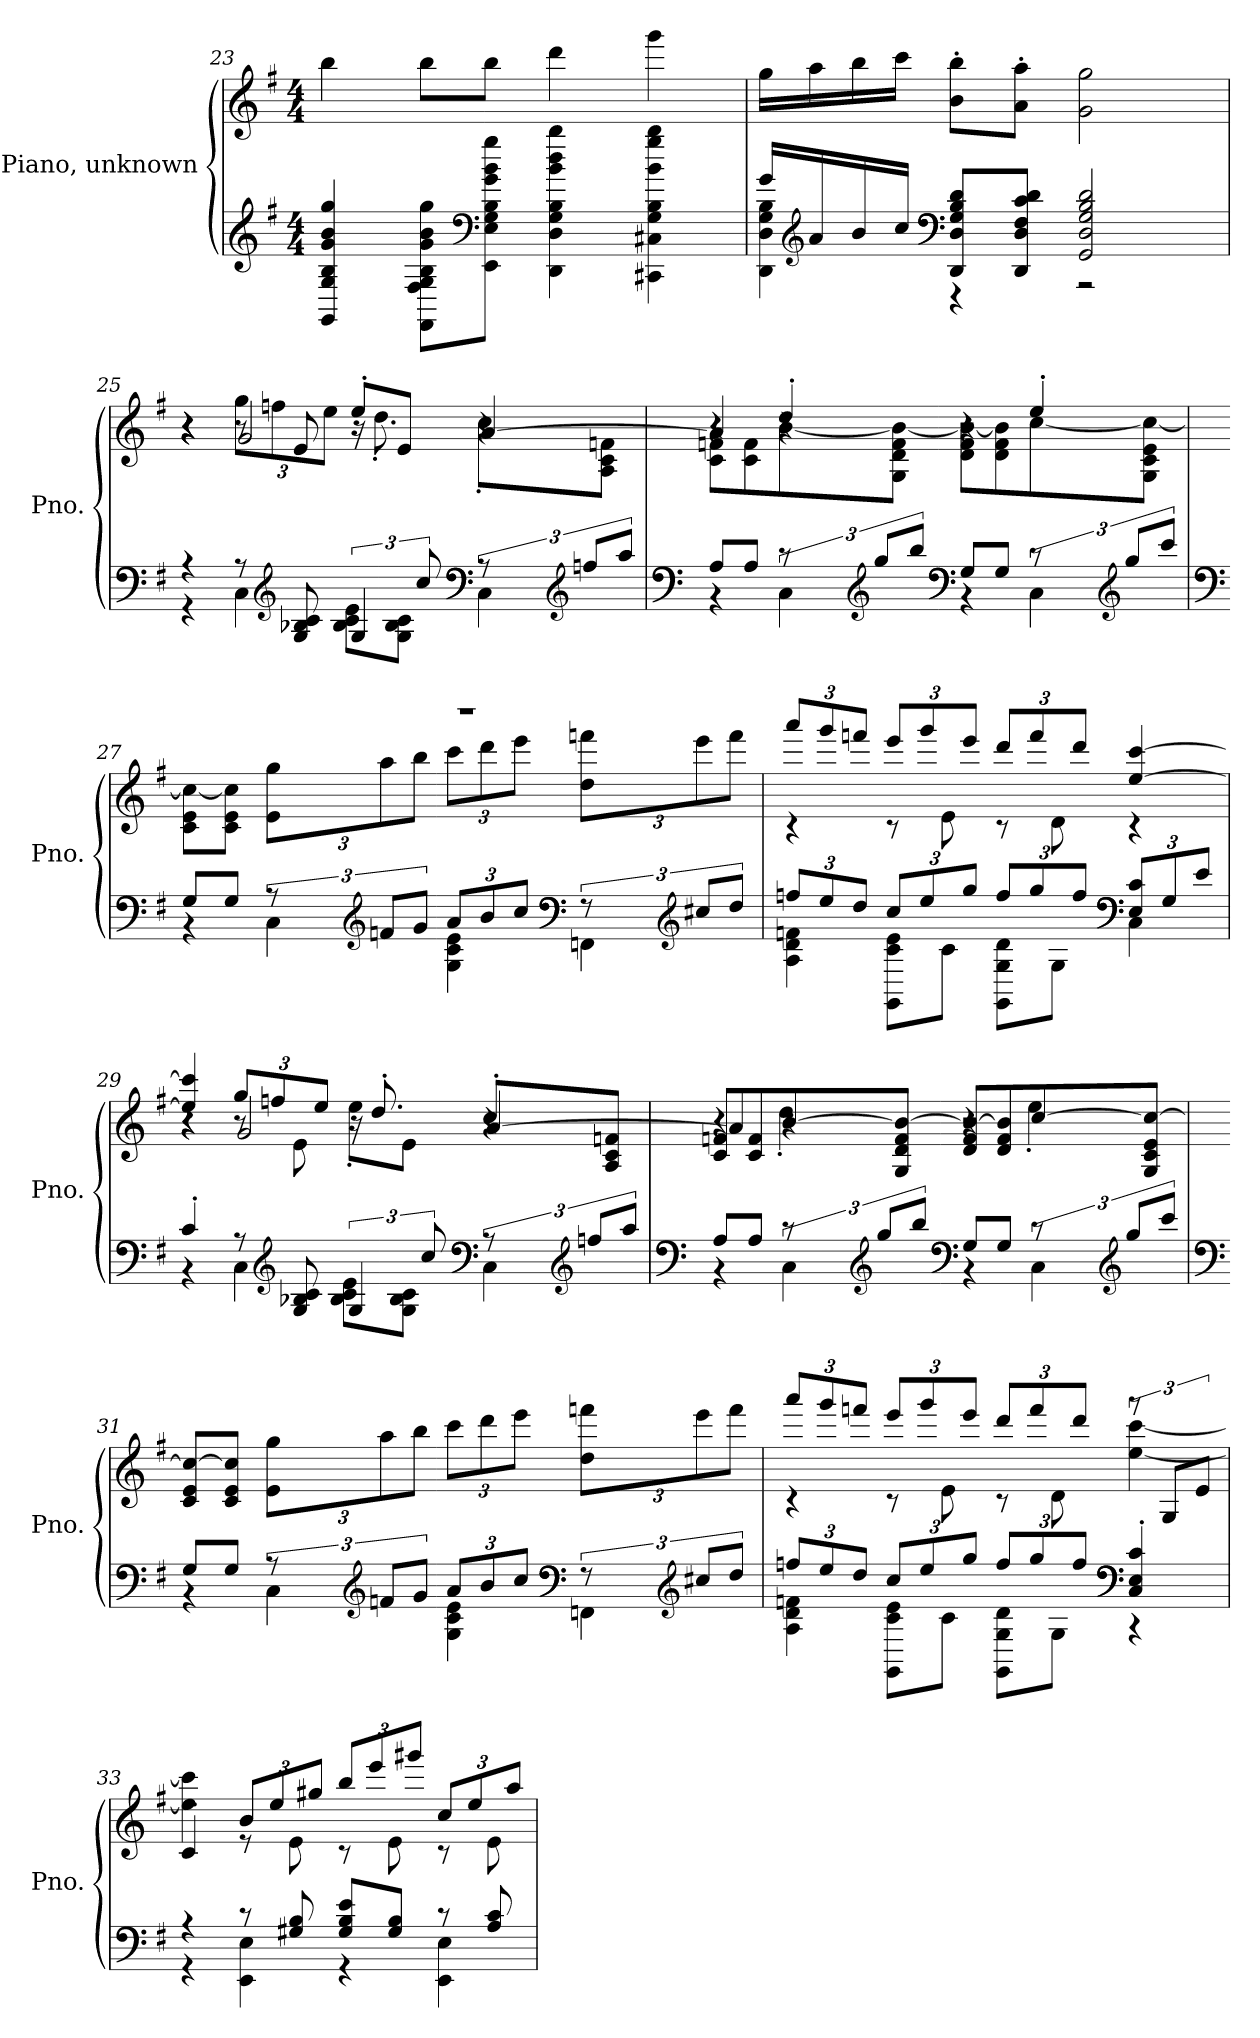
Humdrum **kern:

**kern	**kern
*part1	*part1
*staff2	*staff1
*I"Piano, unknown	*
*I'Pno.	*
!!LO:LB:g=z
*clefG2	*clefG2
*k[f#]	*k[f#]
*M4/4	*M4/4
=23	=23
4GG/ 4G/ 4B/ 4g/ 4b/ 4gg/	4bb\
8FF#\ 8F#\ 8G\ 8B\ 8g\ 8b\ 8gg\L	8bb\L
*clefF4	*
8EE\ 8E\ 8G\ 8B\ 8g\ 8b\ 8gg\J	8bb\J
4DD\ 4D\ 4G\ 4B\ 4b\ 4dd\ 4bb\	4ddd\
4CC#X\ 4C#X\ 4G\ 4B\ 4b\ 4gg\ 4bb\	4ggg\
=24	=24
*^	*
16g/LL	4DD\ 4D\ 4G\ 4B\	16gg\LL
*clefG2	*	*
16a/	.	16aa\
16b/	.	16bb\
16cc/JJ	.	16ccc\JJ
*clefF4	*	*
8DD/ 8D/ 8G/ 8B/ 8d/L	4r	8b\' 8bb\'L
8DD/ 8D/ 8F#/ 8c/ 8d/J	.	8a\' 8aa\'J
2GG/ 2D/ 2G/ 2B/ 2d/	2r	2g\ 2gg\
=25	=25	=25
*	*	*^
*	*	*	*^
4r	4r	4r	4r	4r
*	*	*	*Xbrackettup	*
8r	4C\	8r	12gg\L	2g/
.	.	.	12ffn\	.
*clefG2	*	*	*	*
8G/ 8B-X/ 8c/	.	8e/	.	.
.	.	.	12ee\J	.
6G/	8B-\ 8c\ 8e\L	8ee'/L	16r	.
.	.	.	8.dd'\	.
.	8G\ 8B-\ 8c\J	8e/J	.	.
12cc/	.	.	.	.
*clefF4	*	*	*	*
12r	4C\	4r	8cc'\L	[4a/
*clefG2	*	*	*	*
12ffn/L	.	.	.	.
.	.	.	8A\ 8c\ 8fn\J	.
12aa/J	.	.	.	.
!!LO:LB:g=z	!!	!!
=26	=26	=26	=26	=26
*clefF4	*	*	*	*
8A/L	4r	4r	8c\ 8fn\L	4a/]
8A/J	.	.	8c\ 8f\	.
12r	4C\	4dd'/	[8b\	4r
*clefG2	*	*	*	*
12gg/L	.	.	.	.
.	.	.	8G\ 8d\ 8f\ 8b\_J	.
12bb/J	.	.	.	.
*clefF4	*	*	*	*
8G/L	4r	4r	8d\ 8f\ 8b\_L	2r
8G/J	.	.	8d\ 8f\ 8b\]	.
12r	4C\	4ee'/	[8cc\	.
*clefG2	*	*	*	*
12gg/L	.	.	.	.
.	.	.	8G\ 8c\ 8e\ 8cc\_J	.
12ccc/J	.	.	.	.
*	*	*v	*v	*v
=27	=27	=27
*clefF4	*	*
*	*	*^
8G/L	4r	1r	8c\ 8e\ 8cc\_L
8G/J	.	.	8c\ 8e\ 8cc\]J
12r	4C\	.	12e\ 12gg\L
*clefG2	*	*	*
12fn/L	.	.	12aa\
12g/J	.	.	12bb\J
*Xbrackettup	*	*	*
12a/L	4G\ 4c\ 4e\	.	12ccc\L
12b/	.	.	12ddd\
12cc/J	.	.	12eee\J
*clefF4	*	*	*
*brackettup	*	*	*
12r	4FFn\	.	12dd\ 12fffn\L
*clefG2	*	*	*
12cc#X/L	.	.	12eee\
12dd/J	.	.	12fff\J
!!LO:LB:g=z	!!
=28	=28	=28	=28
*Xbrackettup	*	*	*
12ffn/L	4A\ 4d\ 4fn\	12aaa/L	4r
12ee/	.	12ggg/	.
12dd/J	.	12fffn/J	.
12cc/L	8GG\ 8c\ 8e\L	12eee/L	8r
12ee/	.	12ggg/	.
.	8c\J	.	8e\
12gg/J	.	12eee/J	.
12ff/L	8GG\ 8G\ 8d\L	12ddd/L	8r
12gg/	.	12fff/	.
.	8G\J	.	8d\
12ff/J	.	12ddd/J	.
*clefF4	*	*	*
12E/ 12c/L	4C\	[4ee/ [4ccc/	4r
12G/	.	.	.
12e/J	.	.	.
=29	=29	=29	=29
*	*	*	*^
4c'/	4r	4ee/] 4ccc/]	4r	4r
8r	4C\	12gg/L	8r	2g/
.	.	12ffn/	.	.
*clefG2	*	*	*	*
8G/ 8B-X/ 8c/	.	.	8e\	.
.	.	12ee/J	.	.
*brackettup	*	*	*	*
6G/	8B-\ 8c\ 8e\L	16r	8ee'\L	.
.	.	8.dd'/	.	.
.	8G\ 8B-\ 8c\J	.	8e\J	.
12cc/	.	.	.	.
*clefF4	*	*	*	*
12r	4C\	8cc'/L	4r	[4a/
*clefG2	*	*	*	*
12ffn/L	.	.	.	.
.	.	8A/ 8c/ 8fn/J	.	.
12aa/J	.	.	.	.
!!LO:LB:g=z	!!	!!
=30	=30	=30	=30	=30
*clefF4	*	*	*	*
8A/L	4r	8c/ 8fn/L	4r	4a/]
8A/J	.	8c/ 8f/	.	.
12r	4C\	[8b/	4dd'\	4r
*clefG2	*	*	*	*
12gg/L	.	.	.	.
.	.	8G/ 8d/ 8f/ 8b/_J	.	.
12bb/J	.	.	.	.
*clefF4	*	*	*	*
8G/L	4r	8d/ 8f/ 8b/_L	4r	2r
8G/J	.	8d/ 8f/ 8b/]	.	.
12r	4C\	[8cc/	4ee'\	.
*clefG2	*	*	*	*
12gg/L	.	.	.	.
.	.	8G/ 8c/ 8e/ 8cc/_J	.	.
12ccc/J	.	.	.	.
*	*	*v	*v	*v
=31	=31	=31
*clefF4	*	*
8G/L	4r	8c/ 8e/ 8cc/_L
8G/J	.	8c/ 8e/ 8cc/]J
12r	4C\	12e\ 12gg\L
*clefG2	*	*
12fn/L	.	12aa\
12g/J	.	12bb\J
*Xbrackettup	*	*
12a/L	4G\ 4c\ 4e\	12ccc\L
12b/	.	12ddd\
12cc/J	.	12eee\J
*clefF4	*	*
*brackettup	*	*
12r	4FFn\	12dd\ 12fffn\L
*clefG2	*	*
12cc#X/L	.	12eee\
12dd/J	.	12fff\J
!!LO:PB:g=z
=32	=32	=32
*Xbrackettup	*	*
*	*	*^
12ffn/L	4A\ 4d\ 4fn\	12aaa/L	4r
12ee/	.	12ggg/	.
12dd/J	.	12fffn/J	.
12cc/L	8GG\ 8c\ 8e\L	12eee/L	8r
12ee/	.	12ggg/	.
.	8c\J	.	8e\
12gg/J	.	12eee/J	.
12ff/L	8GG\ 8G\ 8d\L	12ddd/L	8r
12gg/	.	12fff/	.
.	8G\J	.	8d\
12ff/J	.	12ddd/J	.
*clefF4	*	*	*
*	*	*brackettup	*
4C/' 4E/' 4c/'	4r	12r	[4ee\ [4ccc\
.	.	12G/L	.
.	.	12e/J	.
=33	=33	=33	=33
4r	4r	4c'/	4ee\] 4ccc\]
*	*	*Xbrackettup	*
8r	4EE\ 4E\	12b/L	8r
.	.	12ee/	.
8G#X/ 8B/	.	.	8e\
.	.	12gg#X/J	.
8G#/ 8B/ 8e/L	4r	12bb/L	8r
.	.	12eee/	.
8G#/ 8B/J	.	.	8e\
.	.	12ggg#X/J	.
8r	4EE\ 4E\	12cc/L	8r
.	.	12ee/	.
8A/ 8c/	.	.	8e\
.	.	12aa/J	.
*v	*v	*	*
*	*v	*v
=	=
*-	*-
